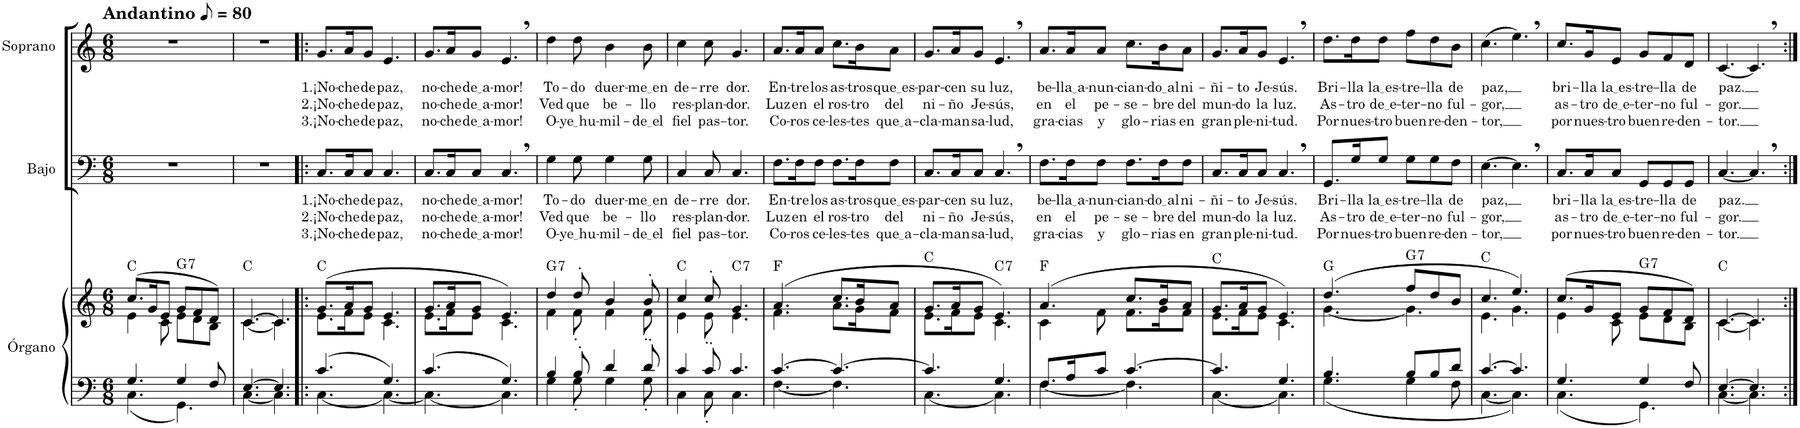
**kern	**kern	**harte	**kern	**text	**text	**text	**kern	**text	**text	**text
*part3	*part3	*part3	*part2	*part2	*part2	*part2	*part1	*part1	*part1	*part1
*staff4	*staff3	*	*staff2	*staff2	*staff2	*staff2	*staff1	*staff1	*staff1	*staff1
*I"Órgano	*	*	*I"Bajo	*	*	*	*I"Soprano	*	*	*
*	*	*	*I'B.	*	*	*	*I'S.	*	*	*
*clefF4	*clefG2	*	*clefF4	*	*	*	*clefG2	*	*	*
*k[]	*k[]	*	*k[]	*	*	*	*k[]	*	*	*
*M6/8	*M6/8	*	*M6/8	*	*	*	*M6/8	*	*	*
*MM40	*MM40	*	*MM40	*	*	*	*MM40	*	*	*
=1	=1	=1	=1	=1	=1	=1	=1	=1	=1	=1
*^	*^	*	*	*	*	*	*	*	*	*
!	!	!	!	!	!	!	!	!	!LO:TX:a:B:t=Andantino	!	!	!
4.G/	4.C\	(8.cc/L	4e\	C:maj	2.r	.	.	.	2.r	.	.	.
.	.	16g/K	.	.	.	.	.	.	.	.	.	.
.	.	8e/J	8c\	.	.	.	.	.	.	.	.	.
!	!	!	!	!LO:H:kt=7	!	!	!	!	!	!	!	!
4G/	4.GG\	8g/L	8e\L	G:7	.	.	.	.	.	.	.	.
.	.	8f/	8d\	.	.	.	.	.	.	.	.	.
8F/	.	8d/J)	8B\J	.	.	.	.	.	.	.	.	.
=2	=2	=2	=2	=2	=2	=2	=2	=2	=2	=2	=2	=2
[4.E/	[4.C\	[4.c/	[4.c\	C:maj	2.r	.	.	.	2.r	.	.	.
4.E/]	4.C\]	4.c/]	4.c\]	.	.	.	.	.	.	.	.	.
=3!|:	=3!|:	=3!|:	=3!|:	=3!|:	=3!|:	=3!|:	=3!|:	=3!|:	=3!|:	=3!|:	=3!|:	=3!|:
!	!	!	!	!	!	!LO:LY:b	!LO:LY:b	!LO:LY:b	!	!LO:LY:b	!LO:LY:b	!LO:LY:b
4.c/	[4.C\	(8.g/L	8.e\L	C:maj	8.C/L	1.¡No-	2.¡No-	3.¡No-	8.g/L	1.¡No-	2.¡No-	3.¡No-
!	!	!	!	!	!	!LO:LY:b	!LO:LY:b	!LO:LY:b	!	!LO:LY:b	!LO:LY:b	!LO:LY:b
.	.	16a/K	16f\K	.	16C/K	-che	-che	-che	16a/K	-che	-che	-che
!	!	!	!	!	!	!LO:LY:b	!LO:LY:b	!LO:LY:b	!	!LO:LY:b	!LO:LY:b	!LO:LY:b
.	.	8g/J	8e\J	.	8C/J	de	de	de	8g/J	de	de	de
!	!	!	!	!	!	!LO:LY:b	!LO:LY:b	!LO:LY:b	!	!LO:LY:b	!LO:LY:b	!LO:LY:b
4.G/	4.C\_	4.e/	4.c\	.	4.C/	paz,	paz,	paz,	4.e/	paz,	paz,	paz,
=4	=4	=4	=4	=4	=4	=4	=4	=4	=4	=4	=4	=4
!	!	!	!	!	!	!LO:LY:b	!LO:LY:b	!LO:LY:b	!	!LO:LY:b	!LO:LY:b	!LO:LY:b
4.c/	4.C\_	8.g/L	8.e\L	.	8.C/L	no-	no-	no-	8.g/L	no-	no-	no-
!	!	!	!	!	!	!LO:LY:b	!LO:LY:b	!LO:LY:b	!	!LO:LY:b	!LO:LY:b	!LO:LY:b
.	.	16a/K	16f\K	.	16C/K	-che	-che	-che	16a/K	-che	-che	-che
!	!	!	!	!	!	!LO:LY:b	!LO:LY:b	!LO:LY:b	!	!LO:LY:b	!LO:LY:b	!LO:LY:b
.	.	8g/J	8e\J	.	8C/J	de a	de a	de a	8g/J	de a	de a	de a
!	!	!	!	!	!	!LO:LY:b	!LO:LY:b	!LO:LY:b	!	!LO:LY:b	!LO:LY:b	!LO:LY:b
4.G/	4.C\]	4.e/)	4.c\	.	4.C,/	-mor!	-mor!	-mor!	4.e,/	-mor!	-mor!	-mor!
=5	=5	=5	=5	=5	=5	=5	=5	=5	=5	=5	=5	=5
!	!	!	!	!LO:H:kt=7	!	!LO:LY:b	!LO:LY:b	!LO:LY:b	!	!LO:LY:b	!LO:LY:b	!LO:LY:b
4B/	4G\	4dd/	4f\	G:7	4G\	To-	Ved	O-	4dd\	To-	Ved	O-
!	!	!	!	!	!	!LO:LY:b	!LO:LY:b	!LO:LY:b	!	!LO:LY:b	!LO:LY:b	!LO:LY:b
8B'/	8G'\	8dd'/	8f'\	.	8G\	-do	que	ye hu	8dd\	-do	que	ye hu
!	!	!	!	!	!	!LO:LY:b	!LO:LY:b	!LO:LY:b	!	!LO:LY:b	!LO:LY:b	!LO:LY:b
4d/	4G\	4b/	4f\	.	4G\	duer-	be-	-mil-	4b\	duer-	be-	-mil-
!	!	!	!	!	!	!LO:LY:b	!LO:LY:b	!LO:LY:b	!	!LO:LY:b	!LO:LY:b	!LO:LY:b
8d'/	8G'\	8b'/	8f'\	.	8G\	me en	-llo	de el	8b\	me en	-llo	de el
=6	=6	=6	=6	=6	=6	=6	=6	=6	=6	=6	=6	=6
!	!	!	!	!	!	!LO:LY:b	!LO:LY:b	!LO:LY:b	!	!LO:LY:b	!LO:LY:b	!LO:LY:b
4c/	4C\	4cc/	4e\	C:maj	4C/	de-	res-	fiel	4cc\	de-	res-	fiel
!	!	!	!	!	!	!LO:LY:b	!LO:LY:b	!LO:LY:b	!	!LO:LY:b	!LO:LY:b	!LO:LY:b
8c'/	8C'\	8cc'/	8e'\	.	8C/	-rre	-plan-	pas-	8cc\	-rre	-plan-	pas-
!	!	!	!	!LO:H:kt=7	!	!LO:LY:b	!LO:LY:b	!LO:LY:b	!	!LO:LY:b	!LO:LY:b	!LO:LY:b
4.c/	4.C\	4.g/	4.e\	C:7	4.C/	dor.	-dor.	-tor.	4.g/	dor.	-dor.	-tor.
=7	=7	=7	=7	=7	=7	=7	=7	=7	=7	=7	=7	=7
!	!	!	!	!	!	!LO:LY:b	!LO:LY:b	!LO:LY:b	!	!LO:LY:b	!LO:LY:b	!LO:LY:b
[4.c/	[4.F\	(4.a/	4.f\	F:maj	8.F\L	En-	Luz	Co-	8.a/L	En-	Luz	Co-
!	!	!	!	!	!	!LO:LY:b	!LO:LY:b	!LO:LY:b	!	!LO:LY:b	!LO:LY:b	!LO:LY:b
.	.	.	.	.	16F\K	-tre	en	-ros	16a/K	-tre	en	-ros
!	!	!	!	!	!	!LO:LY:b	!LO:LY:b	!LO:LY:b	!	!LO:LY:b	!LO:LY:b	!LO:LY:b
.	.	.	.	.	8F\J	los	el	ce-	8a/J	los	el	ce-
!	!	!	!	!	!	!LO:LY:b	!LO:LY:b	!LO:LY:b	!	!LO:LY:b	!LO:LY:b	!LO:LY:b
4.c/_	4.F\]	8.cc/L	8.a\L	.	8.F\L	as-	ros-	-les-	8.cc\L	as-	ros-	-les-
!	!	!	!	!	!	!LO:LY:b	!LO:LY:b	!LO:LY:b	!	!LO:LY:b	!LO:LY:b	!LO:LY:b
.	.	16bn/K	16g\K	.	16F\K	-tros	-tro	-tes	16b\K	-tros	-tro	-tes
!	!	!	!	!	!	!LO:LY:b	!LO:LY:b	!LO:LY:b	!	!LO:LY:b	!LO:LY:b	!LO:LY:b
.	.	8a/J	8f\J	.	8F\J	que es	del	que a	8a\J	que es	del	que a
=8	=8	=8	=8	=8	=8	=8	=8	=8	=8	=8	=8	=8
!	!	!	!	!	!	!LO:LY:b	!LO:LY:b	!LO:LY:b	!	!LO:LY:b	!LO:LY:b	!LO:LY:b
4.c/]	[4.C\	8.g/L	8.e\L	C:maj	8.C/L	-par-	ni-	-cla-	8.g/L	-par-	ni-	-cla-
!	!	!	!	!	!	!LO:LY:b	!LO:LY:b	!LO:LY:b	!	!LO:LY:b	!LO:LY:b	!LO:LY:b
.	.	16a/K	16f\K	.	16C/K	-cen	-ño	-man	16a/K	-cen	-ño	-man
!	!	!	!	!	!	!LO:LY:b	!LO:LY:b	!LO:LY:b	!	!LO:LY:b	!LO:LY:b	!LO:LY:b
.	.	8g/J	8e\J	.	8C/J	su	Je-	sa-	8g/J	su	Je-	sa-
!	!	!	!	!LO:H:kt=7	!	!LO:LY:b	!LO:LY:b	!LO:LY:b	!	!LO:LY:b	!LO:LY:b	!LO:LY:b
4.G/	4.C\]	4.e/)	4.c\	C:7	4.C,/	luz,	-sús,	-lud,	4.e,/	luz,	-sús,	-lud,
=9	=9	=9	=9	=9	=9	=9	=9	=9	=9	=9	=9	=9
!	!	!	!	!	!	!LO:LY:b	!LO:LY:b	!LO:LY:b	!	!LO:LY:b	!LO:LY:b	!LO:LY:b
8.F/L	[4.F\	(4.a/	4c\	F:maj	8.F\L	be-	en	gra-	8.a/L	be-	en	gra-
!	!	!	!	!	!	!LO:LY:b	!LO:LY:b	!LO:LY:b	!	!LO:LY:b	!LO:LY:b	!LO:LY:b
16A/K	.	.	.	.	16F\K	lla a	el	-cias	16a/K	lla a	el	-cias
!	!	!	!	!	!	!LO:LY:b	!LO:LY:b	!LO:LY:b	!	!LO:LY:b	!LO:LY:b	!LO:LY:b
8c/J	.	.	8f\	.	8F\J	-nun-	pe-	y	8a/J	-nun-	pe-	y
!	!	!	!	!	!	!LO:LY:b	!LO:LY:b	!LO:LY:b	!	!LO:LY:b	!LO:LY:b	!LO:LY:b
[4.c/	4.F\]	8.cc/L	8.f\L	.	8.F\L	-cian-	-se-	glo-	8.cc\L	-cian-	-se-	glo-
!	!	!	!	!	!	!LO:LY:b	!LO:LY:b	!LO:LY:b	!	!LO:LY:b	!LO:LY:b	!LO:LY:b
.	.	16bn/K	16g\K	.	16F\K	do al	-bre	-rias	16b\K	do al	-bre	-rias
!	!	!	!	!	!	!LO:LY:b	!LO:LY:b	!LO:LY:b	!	!LO:LY:b	!LO:LY:b	!LO:LY:b
.	.	8a/J	8f\J	.	8F\J	ni-	del	en	8a\J	ni-	del	en
=10	=10	=10	=10	=10	=10	=10	=10	=10	=10	=10	=10	=10
!	!	!	!	!	!	!LO:LY:b	!LO:LY:b	!LO:LY:b	!	!LO:LY:b	!LO:LY:b	!LO:LY:b
4.c/]	[4.C\	8.g/L	8.e\L	C:maj	8.C/L	-ñi-	mun-	gran	8.g/L	-ñi-	mun-	gran
!	!	!	!	!	!	!LO:LY:b	!LO:LY:b	!LO:LY:b	!	!LO:LY:b	!LO:LY:b	!LO:LY:b
.	.	16a/K	16f\K	.	16C/K	-to	-do	ple-	16a/K	-to	-do	ple-
!	!	!	!	!	!	!LO:LY:b	!LO:LY:b	!LO:LY:b	!	!LO:LY:b	!LO:LY:b	!LO:LY:b
.	.	8g/J	8e\J	.	8C/J	Je-	la	-ni-	8g/J	Je-	la	-ni-
!	!	!	!	!	!	!LO:LY:b	!LO:LY:b	!LO:LY:b	!	!LO:LY:b	!LO:LY:b	!LO:LY:b
4.G/	4.C\]	4.e/)	4.c\	.	4.C,/	-sús.	luz.	-tud.	4.e,/	-sús.	luz.	-tud.
=11	=11	=11	=11	=11	=11	=11	=11	=11	=11	=11	=11	=11
!	!	!	!	!	!	!LO:LY:b	!LO:LY:b	!LO:LY:b	!	!LO:LY:b	!LO:LY:b	!LO:LY:b
4.B/	4.G\	(4.dd/	[4.g\	G:maj	8.GG/L	Bri-	As-	Por	8.dd\L	Bri-	As-	Por
!	!	!	!	!	!	!LO:LY:b	!LO:LY:b	!LO:LY:b	!	!LO:LY:b	!LO:LY:b	!LO:LY:b
.	.	.	.	.	16G/K	-lla	-tro	nues-	16dd\K	-lla	-tro	nues-
!	!	!	!	!	!	!LO:LY:b	!LO:LY:b	!LO:LY:b	!	!LO:LY:b	!LO:LY:b	!LO:LY:b
.	.	.	.	.	8G/J	la es	de e	-tro	8dd\J	la es	de e	-tro
!	!	!	!	!LO:H:kt=7	!	!LO:LY:b	!LO:LY:b	!LO:LY:b	!	!LO:LY:b	!LO:LY:b	!LO:LY:b
8B/L	4G\	8ff/L	4.g\]	G:7	8G\L	-tre-	-ter-	buen	8ff\L	-tre-	-ter-	buen
!	!	!	!	!	!	!LO:LY:b	!LO:LY:b	!LO:LY:b	!	!LO:LY:b	!LO:LY:b	!LO:LY:b
8B/	.	8dd/	.	.	8G\	-lla	-no	re-	8dd\	-lla	-no	re-
!	!	!	!	!	!	!LO:LY:b	!LO:LY:b	!LO:LY:b	!	!LO:LY:b	!LO:LY:b	!LO:LY:b
8d/J	8F\	8b/J	.	.	8F\J	de	ful-	-den-	8b\J	de	ful-	-den-
=12	=12	=12	=12	=12	=12	=12	=12	=12	=12	=12	=12	=12
!	!	!	!	!	!	!LO:LY:b	!LO:LY:b	!LO:LY:b	!	!LO:LY:b	!LO:LY:b	!LO:LY:b
[4.c/	[4.C\	4.cc/	4.e\	C:maj	[4.E\	paz,	-gor,	-tor,	(4.cc\	paz,	-gor,	-tor,
4.c/]	4.C\]	4.ee/)	4.g\	.	4.E,\]	.	.	.	4.ee,\)	.	.	.
=13	=13	=13	=13	=13	=13	=13	=13	=13	=13	=13	=13	=13
!	!	!	!	!	!	!LO:LY:b	!LO:LY:b	!LO:LY:b	!	!LO:LY:b	!LO:LY:b	!LO:LY:b
4.G/	4.C\	(8.cc/L	4e\	.	8.C/L	bri-	as-	por	8.cc/L	bri-	as-	por
!	!	!	!	!	!	!LO:LY:b	!LO:LY:b	!LO:LY:b	!	!LO:LY:b	!LO:LY:b	!LO:LY:b
.	.	16g/K	.	.	16C/K	-lla	-tro	nues-	16g/K	-lla	-tro	nues-
!	!	!	!	!	!	!LO:LY:b	!LO:LY:b	!LO:LY:b	!	!LO:LY:b	!LO:LY:b	!LO:LY:b
.	.	8e/J	8c\	.	8C/J	la es	de e	-tro	8e/J	la es	de e	-tro
!	!	!	!	!LO:H:kt=7	!	!LO:LY:b	!LO:LY:b	!LO:LY:b	!	!LO:LY:b	!LO:LY:b	!LO:LY:b
4G/	4.GG\	8g/L	8e\L	G:7	8GG/L	-tre-	-ter-	buen	8g/L	-tre-	-ter-	buen
!	!	!	!	!	!	!LO:LY:b	!LO:LY:b	!LO:LY:b	!	!LO:LY:b	!LO:LY:b	!LO:LY:b
.	.	8f/	8d\	.	8GG/	-lla	-no	re-	8f/	-lla	-no	re-
!	!	!	!	!	!	!LO:LY:b	!LO:LY:b	!LO:LY:b	!	!LO:LY:b	!LO:LY:b	!LO:LY:b
8F/	.	8d/J)	8B\J	.	8GG/J	de	ful-	-den-	8d/J	de	ful-	-den-
=14	=14	=14	=14	=14	=14	=14	=14	=14	=14	=14	=14	=14
!	!	!	!	!	!	!LO:LY:b	!LO:LY:b	!LO:LY:b	!	!LO:LY:b	!LO:LY:b	!LO:LY:b
[4.E/	[4.C\	[4.c/	[4.c\	C:maj	[4.C/	paz.	-gor.	-tor.	[4.c/	paz.	-gor.	-tor.
4.E/]	4.C\]	4.c/]	4.c\]	.	4.C,/]	.	.	.	4.c,/]	.	.	.
*v	*v	*	*	*	*	*	*	*	*	*	*	*
*	*v	*v	*	*	*	*	*	*	*	*	*
=:|!	=:|!	=:|!	=:|!	=:|!	=:|!	=:|!	=:|!	=:|!	=:|!	=:|!
*-	*-	*-	*-	*-	*-	*-	*-	*-	*-	*-
